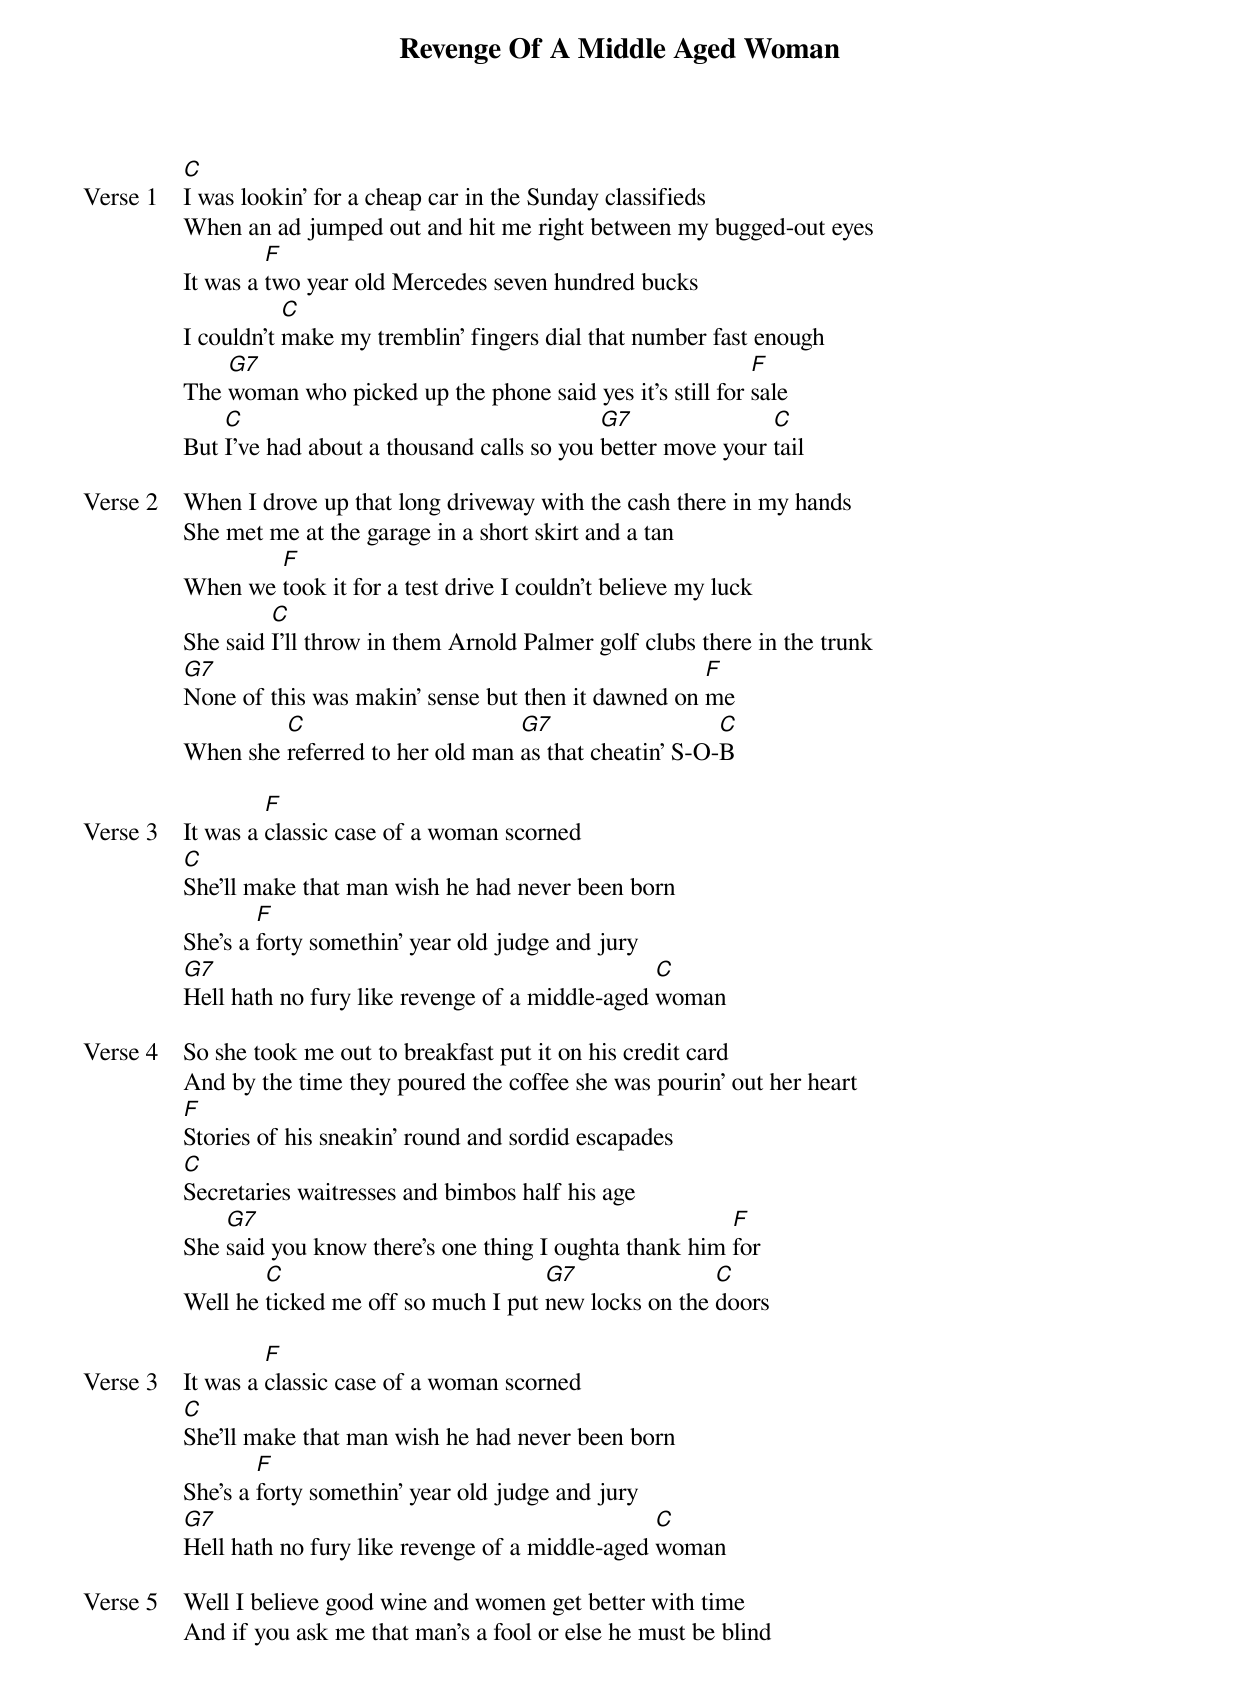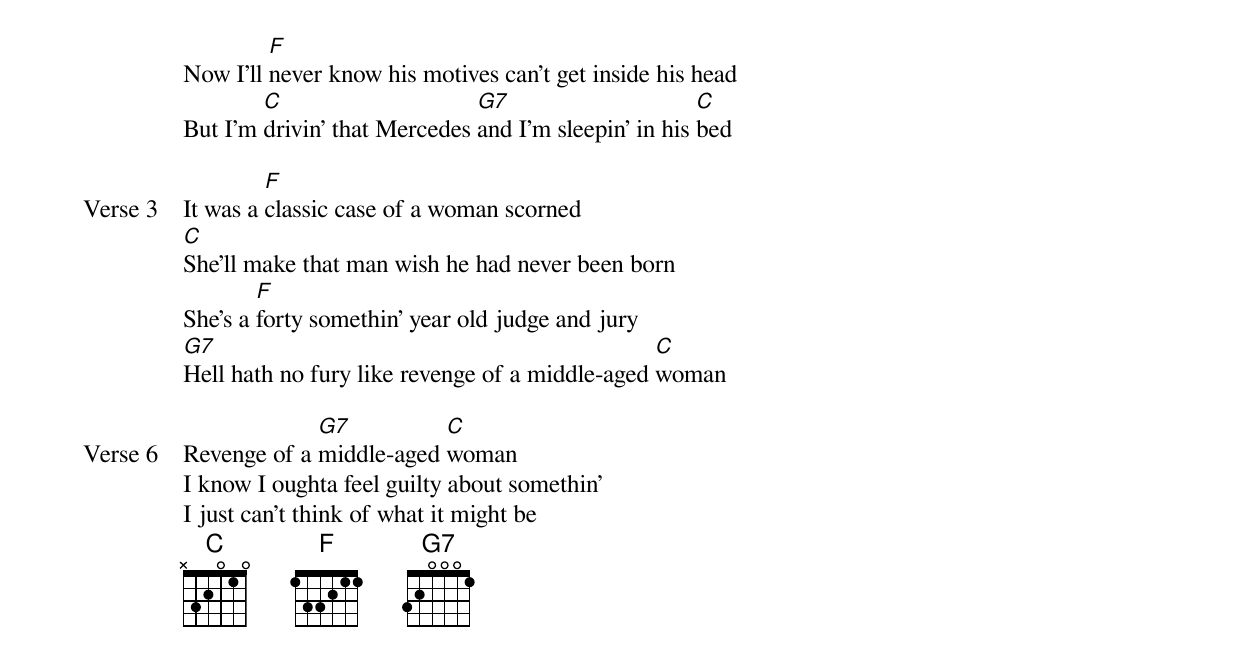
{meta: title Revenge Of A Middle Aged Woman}
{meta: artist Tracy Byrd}
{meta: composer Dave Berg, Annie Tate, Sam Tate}

{start_of_verse: Verse 1}
[C]I was lookin' for a cheap car in the Sunday classifieds
When an ad jumped out and hit me right between my bugged-out eyes
It was a [F]two year old Mercedes seven hundred bucks
I couldn't [C]make my tremblin' fingers dial that number fast enough
The [G7]woman who picked up the phone said yes it's still for [F]sale
But [C]I've had about a thousand calls so you [G7]better move your [C]tail
{end_of_verse}

{start_of_verse: Verse 2}
When I drove up that long driveway with the cash there in my hands
She met me at the garage in a short skirt and a tan
When we [F]took it for a test drive I couldn't believe my luck
She said [C]I'll throw in them Arnold Palmer golf clubs there in the trunk
[G7]None of this was makin' sense but then it dawned on [F]me
When she [C]referred to her old man [G7]as that cheatin' S-O-[C]B
{end_of_verse}

{start_of_verse: Verse 3}
It was a [F]classic case of a woman scorned
[C]She'll make that man wish he had never been born
She's a [F]forty somethin' year old judge and jury
[G7]Hell hath no fury like revenge of a middle-aged [C]woman
{end_of_verse}

{start_of_verse: Verse 4}
So she took me out to breakfast put it on his credit card
And by the time they poured the coffee she was pourin' out her heart
[F]Stories of his sneakin' round and sordid escapades
[C]Secretaries waitresses and bimbos half his age
She [G7]said you know there's one thing I oughta thank him [F]for
Well he [C]ticked me off so much I put [G7]new locks on the [C]doors
{end_of_verse}

{start_of_verse: Verse 3}
It was a [F]classic case of a woman scorned
[C]She'll make that man wish he had never been born
She's a [F]forty somethin' year old judge and jury
[G7]Hell hath no fury like revenge of a middle-aged [C]woman
{end_of_verse}

{start_of_verse: Verse 5}
Well I believe good wine and women get better with time
And if you ask me that man's a fool or else he must be blind
Now I'll [F]never know his motives can't get inside his head
But I'm [C]drivin' that Mercedes [G7]and I'm sleepin' in his [C]bed
{end_of_verse}

{start_of_verse: Verse 3}
It was a [F]classic case of a woman scorned
[C]She'll make that man wish he had never been born
She's a [F]forty somethin' year old judge and jury
[G7]Hell hath no fury like revenge of a middle-aged [C]woman
{end_of_verse}

{start_of_verse: Verse 6}
Revenge of a [G7]middle-aged [C]woman
I know I oughta feel guilty about somethin'
I just can't think of what it might be
{end_of_verse}
